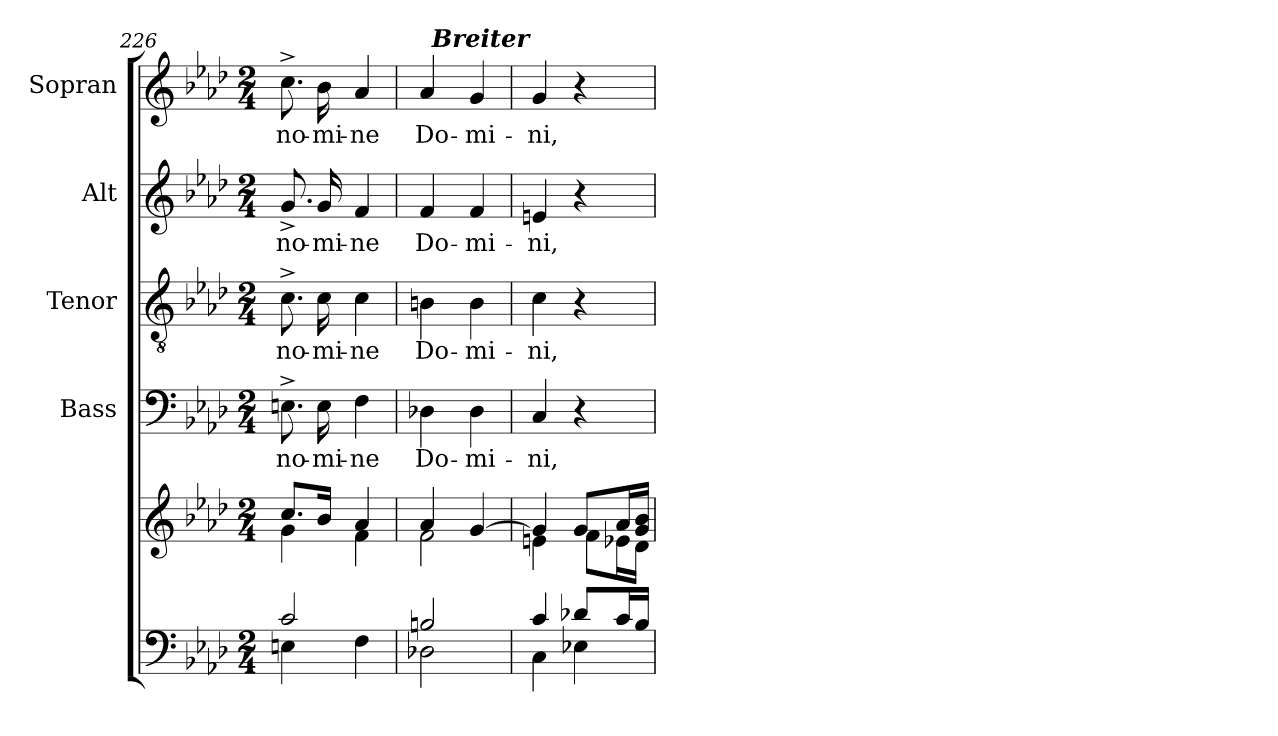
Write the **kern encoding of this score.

**kern	**kern	**kern	**text	**kern	**text	**kern	**text	**kern	**text
*part5	*part5	*part4	*part4	*part3	*part3	*part2	*part2	*part1	*part1
*staff6	*staff5	*staff4	*staff4	*staff3	*staff3	*staff2	*staff2	*staff1	*staff1
*	*	*I"Bass	*	*I"Tenor	*	*I"Alt	*	*I"Sopran	*
*	*	*I'B.	*	*I'T.	*	*I'A.	*	*I'S.	*
*clefF4	*clefG2	*clefF4	*	*clefGv2	*	*clefG2	*	*clefG2	*
*k[b-e-a-d-]	*k[b-e-a-d-]	*k[b-e-a-d-]	*	*k[b-e-a-d-]	*	*k[b-e-a-d-]	*	*k[b-e-a-d-]	*
*A-:	*A-:	*A-:	*	*A-:	*	*A-:	*	*A-:	*
*M2/4	*M2/4	*M2/4	*	*M2/4	*	*M2/4	*	*M2/4	*
=226	=226	=226	=226	=226	=226	=226	=226	=226	=226
*^	*^	*	*	*	*	*	*	*	*
!	!	!	!	!	!LO:LY:b	!	!LO:LY:b	!	!LO:LY:b	!	!LO:LY:b
2c/	4En\	8.cc/L	4g\	8.En^>\	no-	8.c^>\	no-	8.g^</	no-	8.cc^>\	no-
!	!	!	!	!	!LO:LY:b	!	!LO:LY:b	!	!LO:LY:b	!	!LO:LY:b
.	.	16b-/Jk	.	16E\	-mi-	16c\	-mi-	16g/	-mi-	16b-\	-mi-
!	!	!	!	!	!LO:LY:b	!	!LO:LY:b	!	!LO:LY:b	!	!LO:LY:b
.	4F\	4a-/	4f\	4F\	-ne	4c\	-ne	4f/	-ne	4a-/	-ne
!!LO:PB:g=z
=227	=227	=227	=227	=227	=227	=227	=227	=227	=227	=227	=227
!	!	!	!	!	!LO:LY:b	!	!LO:LY:b	!	!LO:LY:b	!	!LO:LY:b
*	*	*	*	*	*	*	*	*	*	*^	*
2Bn/	2D-X\	4a-/	2f\	4D-X\	Do-	4Bn\	Do-	4f/	Do-	4a-/	32ryy	Do-
!	!	!	!	!	!	!	!	!	!	!	!LO:TX:a:Bi:t=Breiter	!
.	.	.	.	.	.	.	.	.	.	.	4...ryy	.
!	!	!	!	!	!LO:LY:b	!	!LO:LY:b	!	!LO:LY:b	!	!	!LO:LY:b
.	.	[>4g/	.	4D-\	-mi-	4B\	-mi-	4f/	-mi-	4g/	.	-mi-
=228	=228	=228	=228	=228	=228	=228	=228	=228	=228	=228	=228	=228
!	!	!	!	!	!LO:LY:b	!	!LO:LY:b	!	!LO:LY:b	!	!	!LO:LY:b
*	*	*	*	*	*	*	*	*	*	*v	*v	*
4c/	4C\	4g/]	4en\	4C/	-ni,	4c\	-ni,	4en/	-ni,	4g/	-ni,
8d-X/L	4E-X\	8g/L	8f\L	4r	.	4r	.	4r	.	4r	.
16c/L	.	16a-/L	16e-X\L	.	.	.	.	.	.	.	.
16B-/JJ	.	16g/ 16b-/JJ	16d-\JJ	.	.	.	.	.	.	.	.
*v	*v	*	*	*	*	*	*	*	*	*	*
*	*v	*v	*	*	*	*	*	*	*	*
=	=	=	=	=	=	=	=	=	=
*-	*-	*-	*-	*-	*-	*-	*-	*-	*-
